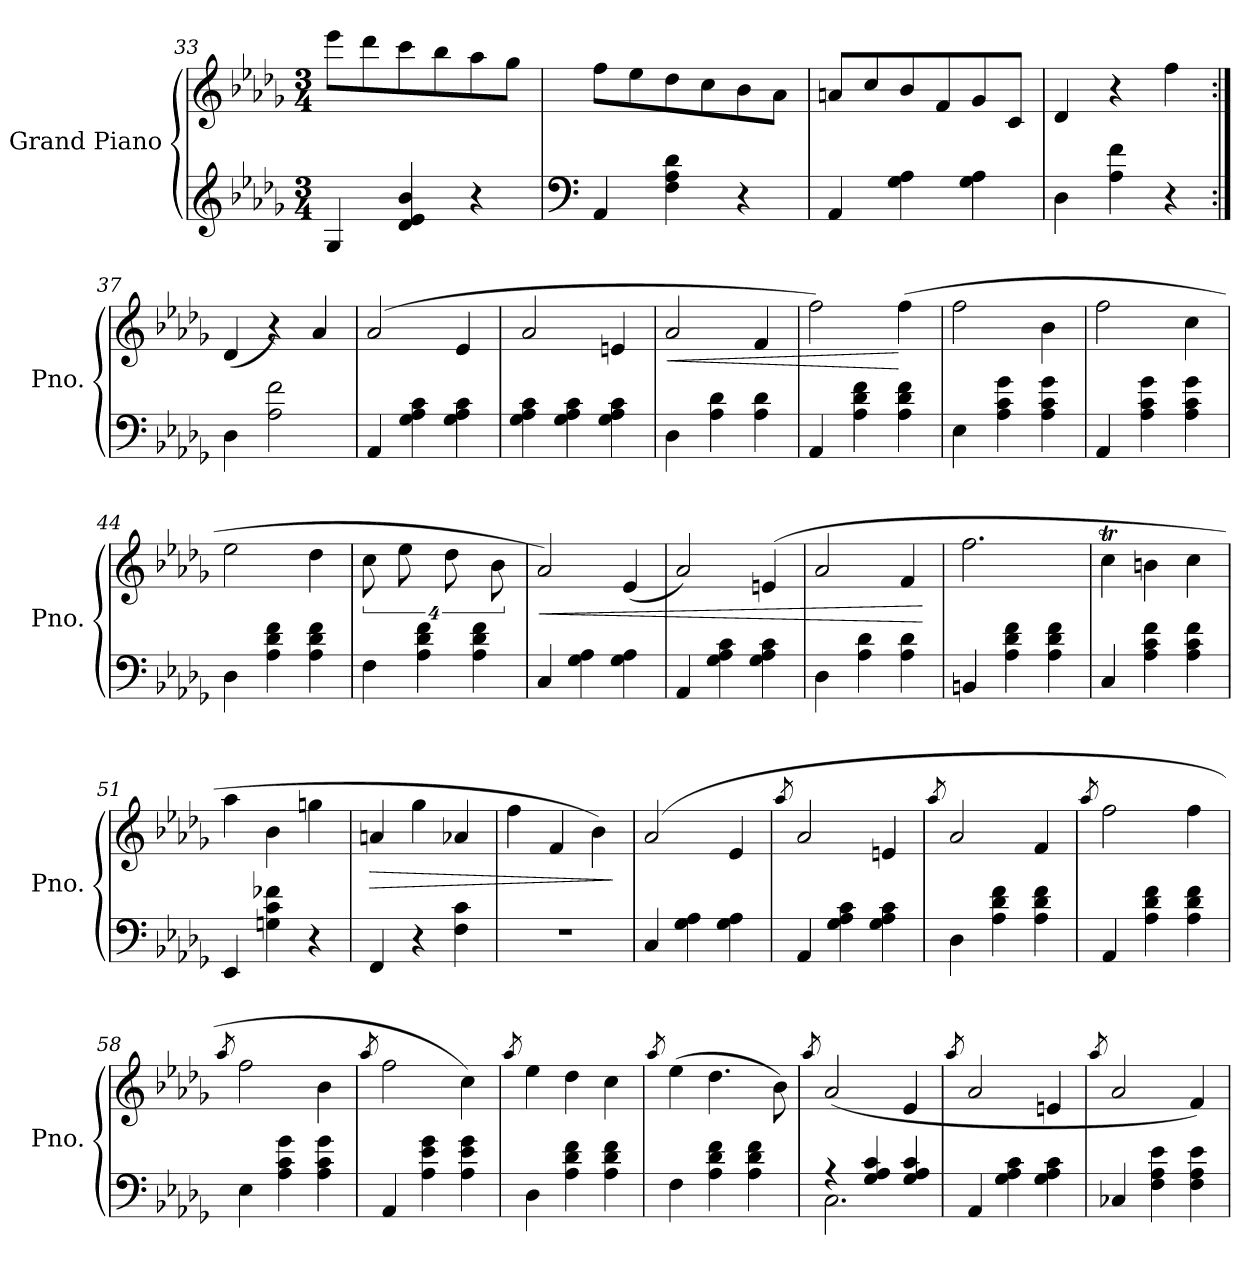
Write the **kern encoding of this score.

**kern	**kern	**dynam
*part1	*part1	*part1
*staff2	*staff1	*staff1/2
*I"Grand Piano	*	*
*I'Pno.	*	*
*clefG2	*clefG2	*
*k[b-e-a-d-g-]	*k[b-e-a-d-g-]	*
*M3/4	*M3/4	*
=33	=33	=33
4G-/	8eee-\L	.
.	8ddd-\	.
4d-/ 4e-/ 4b-/	8ccc\	.
.	8bb-\	.
4r	8aa-\	.
.	8gg-\J	.
=34	=34	=34
*clefF4	*	*
4AA-/	8ff\L	.
.	8ee-\	.
4F\ 4A-\ 4d-\	8dd-\	.
.	8cc\	.
4r	8b-\	.
.	8a-\J	.
=35	=35	=35
4AA-/	8an/L	.
.	8cc/	.
4G-\ 4A-\	8b-/	.
.	8f/	.
4G-\ 4A-\	8g-/	.
.	8c/J	.
=36	=36	=36
4D-\	4d-/	.
4A-\ 4f\	4r	.
4r	4ff\	.
=37:|!	=37:|!	=37:|!
4D-\	(>4d-/	.
2A-\ 2f\	4r)	.
.	4a-/	.
=38	=38	=38
4AA-/	(>2a-/	.
4G-\ 4A-\ 4c\	.	.
4G-\ 4A-\ 4c\	4e-/	.
!!LO:LB:g=z
=39	=39	=39
4G-\ 4A-\ 4c\	2a-/	.
4G-\ 4A-\ 4c\	.	.
4G-\ 4A-\ 4c\	4en/	.
=40	=40	=40
!	!	!LO:HP:b
4D-\	2a-/	<
4A-\ 4d-\	.	.
4A-\ 4d-\	4f/	.
=41	=41	=41
4AA-/	2ff\)	.
4A-\ 4d-\ 4f\	.	.
4A-\ 4d-\ 4f\	(>4ff\	[
=42	=42	=42
4E-\	2ff\	.
4A-\ 4c\ 4g-\	.	.
4A-\ 4c\ 4g-\	4b-\	.
=43	=43	=43
4AA-/	2ff\	.
4A-\ 4c\ 4g-\	.	.
4A-\ 4c\ 4g-\	4cc\	.
=44	=44	=44
4D-\	2ee-\	.
4A-\ 4d-\ 4f\	.	.
4A-\ 4d-\ 4f\	4dd-\	.
=45	=45	=45
4F\	16%3cc\	.
.	16%3ee-\	.
4A-\ 4d-\ 4f\	.	.
.	16%3dd-\	.
4A-\ 4d-\ 4f\	.	.
.	16%3b-\	.
=46	=46	=46
!	!	!LO:HP:b
4C/	2a-/)	<
4G-\ 4A-\	.	.
4G-\ 4A-\	(<4e-/	.
=47	=47	=47
4AA-/	2a-/)	.
4G-\ 4A-\ 4c\	.	.
4G-\ 4A-\ 4c\	(>4en/	.
!!LO:LB:g=z
=48	=48	=48
4D-\	2a-/	.
4A-\ 4d-\	.	.
4A-\ 4d-\	4f/	.
.	.	[
=49	=49	=49
4BBn/	2.ff\	.
4A-\ 4d-\ 4f\	.	.
4A-\ 4d-\ 4f\	.	.
=50	=50	=50
4C/	4cct\	.
4A-\ 4c\ 4f\	4bn\	.
4A-\ 4c\ 4f\	4cc\	.
=51	=51	=51
4EE-/	4aa-\	.
4Gn\ 4c\ 4f-X\	4b-\	.
4r	4ggn\	.
=52	=52	=52
!	!	!LO:HP:b
4FF/	4an/	>
4r	4gg-\	.
4F\ 4c\	4a-X/	.
=53	=53	=53
2.r	4ff\	.
.	4f/	.
.	4b-\)	.
.	.	]
=54	=54	=54
4C/	(>2a-/	.
4G-\ 4A-\	.	.
4G-\ 4A-\	4e-/	.
=55	=55	=55
.	8qaa-/	.
4AA-/	2a-/	.
4G-\ 4A-\ 4c\	.	.
4G-\ 4A-\ 4c\	4en/	.
=56	=56	=56
.	8qaa-/	.
4D-\	2a-/	.
4A-\ 4d-\ 4f\	.	.
4A-\ 4d-\ 4f\	4f/	.
!!LO:LB:g=z
=57	=57	=57
.	8qaa-/	.
4AA-/	2ff\	.
4A-\ 4d-\ 4f\	.	.
4A-\ 4d-\ 4f\	4ff\	.
=58	=58	=58
.	8qaa-/	.
4E-\	2ff\	.
4A-\ 4c\ 4g-\	.	.
4A-\ 4c\ 4g-\	4b-\	.
=59	=59	=59
.	8qaa-/	.
4AA-/	2ff\	.
4A-\ 4e-\ 4g-\	.	.
4A-\ 4e-\ 4g-\	4cc\)	.
=60	=60	=60
.	8qaa-/	.
4D-\	4ee-\	.
4A-\ 4d-\ 4f\	4dd-\	.
4A-\ 4d-\ 4f\	4cc\	.
=61	=61	=61
.	8qaa-/	.
4F\	(>4ee-\	.
4A-\ 4d-\ 4f\	4.dd-\	.
4A-\ 4d-\ 4f\	.	.
.	8b-\)	.
=62	=62	=62
.	8qaa-/	.
*^	*	*
4r	2.C\	(>2a-/	.
4G-/ 4A-/ 4c/	.	.	.
4G-/ 4A-/ 4c/	.	4e-/	.
*v	*v	*	*
=63	=63	=63
.	8qaa-/	.
4AA-/	2a-/	.
4G-\ 4A-\ 4c\	.	.
4G-\ 4A-\ 4c\	4en/	.
=64	=64	=64
.	8qaa-/	.
4C-X/	2a-/	.
4F\ 4A-\ 4e-\	.	.
4F\ 4A-\ 4e-\	4f/)	.
=	=	=
*-	*-	*-
